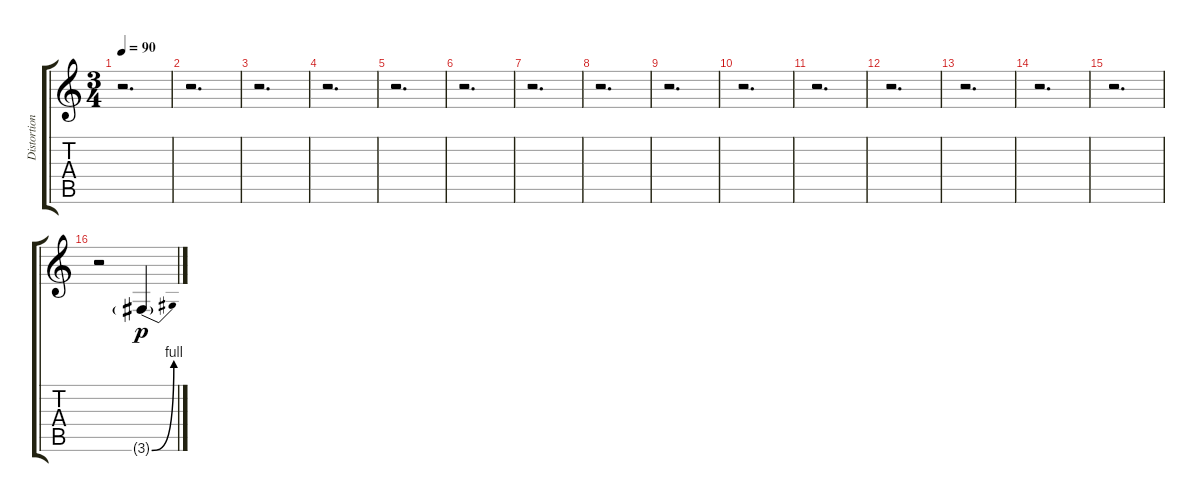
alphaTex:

\track ("Distortion Lead Guitar" "Distortion") {instrument distortionguitar}
\staff {score tabs}
\tuning (Eb4 Bb3 Gb3 Db3 Ab2 Eb2) {hide}
\ts (3 4)
\tempo 90
\clef g2
\ks c
r.2{d dy p} |
r.2{d} |
r.2{d} |
r.2{d} |
r.2{d} |
r.2{d} |
r.2{d} |
r.2{d} |
r.2{d} |
r.2{d} |
r.2{d} |
r.2{d} |
r.2{d} |
r.2{d} |
r.2{d} |
r.2 3.6{be (bend 0 0 60 4) g}.4
